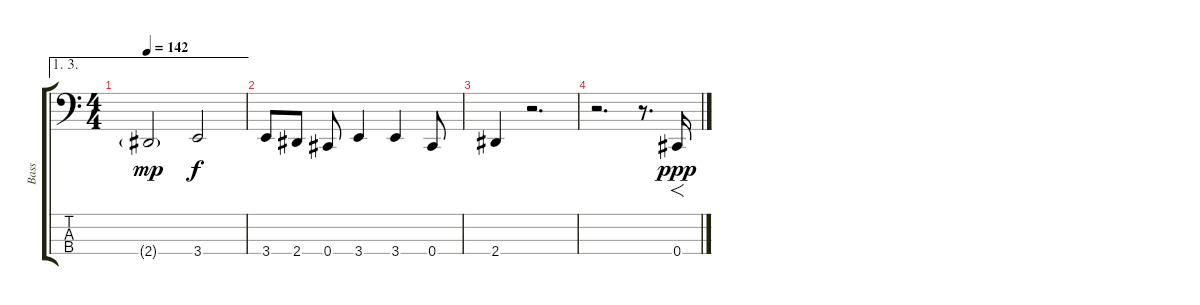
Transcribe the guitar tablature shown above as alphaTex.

\track ("Bass" "Bass") {instrument electricbassfinger}
\staff {score tabs}
\tuning (E2 B1 Gb1 Db1) {hide}
\ae (1 3)
\ts (4 4)
\tempo 142
\clef f4
\ks c
2.4{g}.2{dy mp} 3.4.2{dy f} |
3.4.8 2.4.8 0.4.8 3.4.4 3.4.4 0.4.8 |
2.4.4 r.2{d} |
r.2{d} r.8{d} 0.4.16{f dy ppp}
